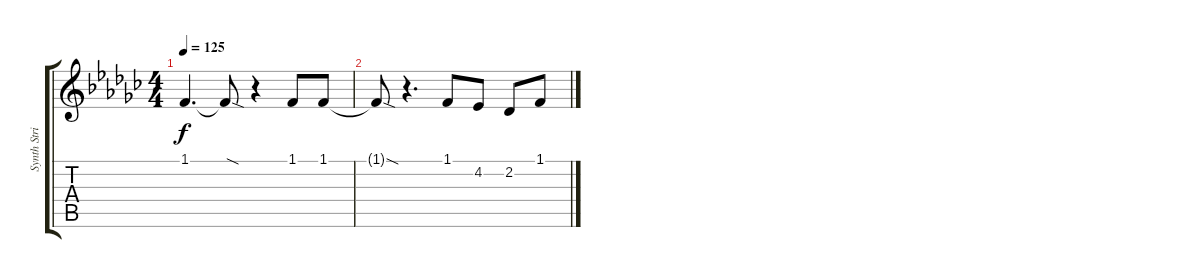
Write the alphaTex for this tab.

\track ("Synth Strings" "Synth Stri") {instrument stringensemble1}
\staff {score tabs}
\tuning (E4 B3 G3 D3 A2 E2) {hide}
\ts (4 4)
\tempo 125
\clef g2
\ks gb
1.1.4{d dy f} 1.1{sod t}.8 r.4 1.1.8 1.1.8 |
1.1{sod t}.8 r.4{d} 1.1.8 4.2.8 2.2.8 1.1.8
